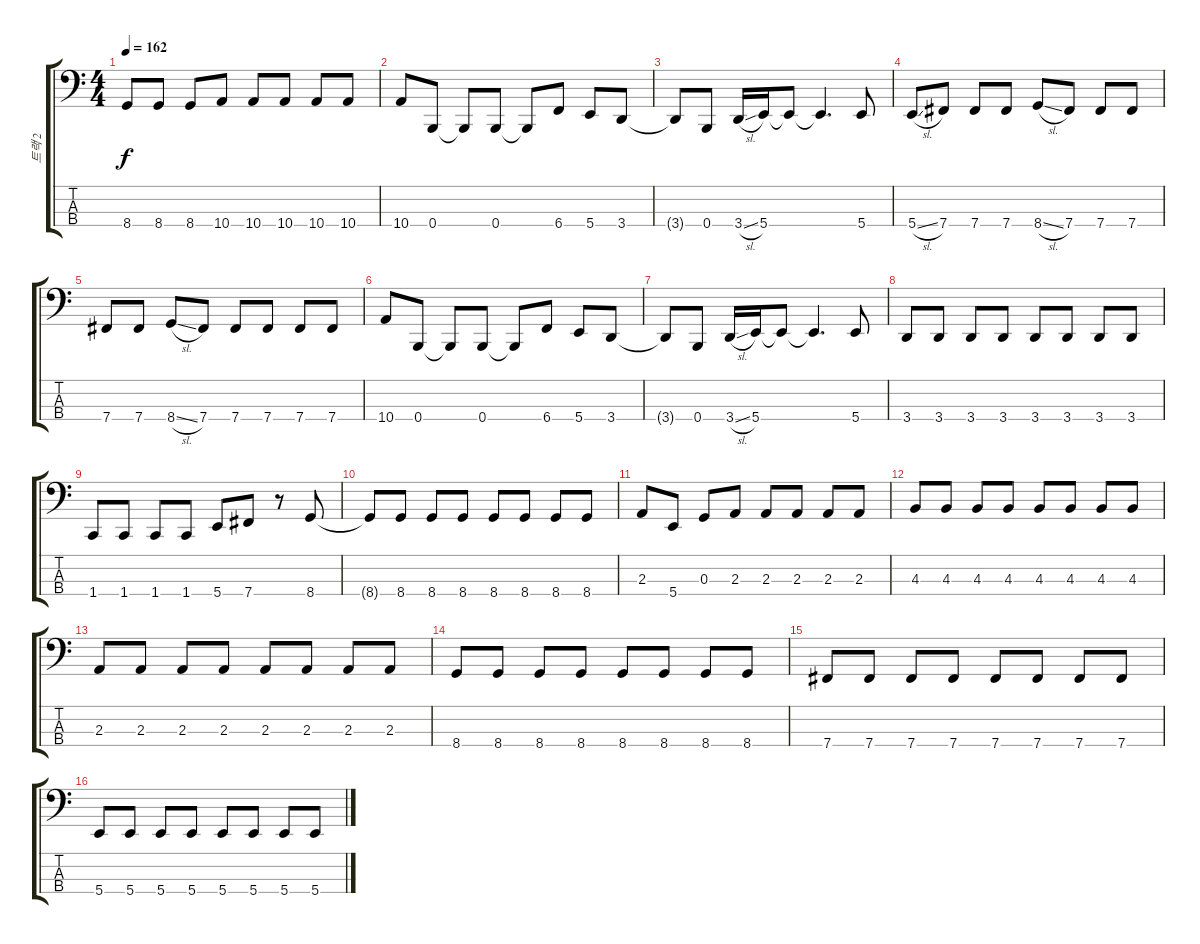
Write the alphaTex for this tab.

\track ("트랙 2" "트랙 2") {instrument electricbassfinger}
\staff {score tabs}
\tuning (F2 C2 G1 B0) {hide}
\ts (4 4)
\tempo 162
\clef f4
\ks c
8.4{t}.8{dy f} 8.4.8 8.4.8 10.4.8 10.4.8 10.4.8 10.4.8 10.4.8 |
10.4.8 0.4.8 0.4{t}.8 0.4.8 0.4{t}.8 6.4.8 5.4.8 3.4.8 |
3.4{t}.8 0.4.8 3.4{sl}.16 5.4.16 5.4{t}.8 5.4{t}.4{d} 5.4.8 |
5.4{sl}.8 7.4.8 7.4.8 7.4.8 8.4{sl}.8 7.4.8 7.4.8 7.4.8 |
7.4.8 7.4.8 8.4{sl}.8 7.4.8 7.4.8 7.4.8 7.4.8 7.4.8 |
10.4.8 0.4.8 0.4{t}.8 0.4.8 0.4{t}.8 6.4.8 5.4.8 3.4.8 |
3.4{t}.8 0.4.8 3.4{sl}.16 5.4.16 5.4{t}.8 5.4{t}.4{d} 5.4.8 |
3.4.8 3.4.8 3.4.8 3.4.8 3.4.8 3.4.8 3.4.8 3.4.8 |
1.4.8 1.4.8 1.4.8 1.4.8 5.4.8 7.4.8 r.8 8.4.8 |
8.4{t}.8 8.4.8 8.4.8 8.4.8 8.4.8 8.4.8 8.4.8 8.4.8 |
2.3.8 5.4.8 0.3.8 2.3.8 2.3.8 2.3.8 2.3.8 2.3.8 |
4.3.8 4.3.8 4.3.8 4.3.8 4.3.8 4.3.8 4.3.8 4.3.8 |
2.3.8 2.3.8 2.3.8 2.3.8 2.3.8 2.3.8 2.3.8 2.3.8 |
8.4.8 8.4.8 8.4.8 8.4.8 8.4.8 8.4.8 8.4.8 8.4.8 |
7.4.8 7.4.8 7.4.8 7.4.8 7.4.8 7.4.8 7.4.8 7.4.8 |
5.4.8 5.4.8 5.4.8 5.4.8 5.4.8 5.4.8 5.4.8 5.4.8
